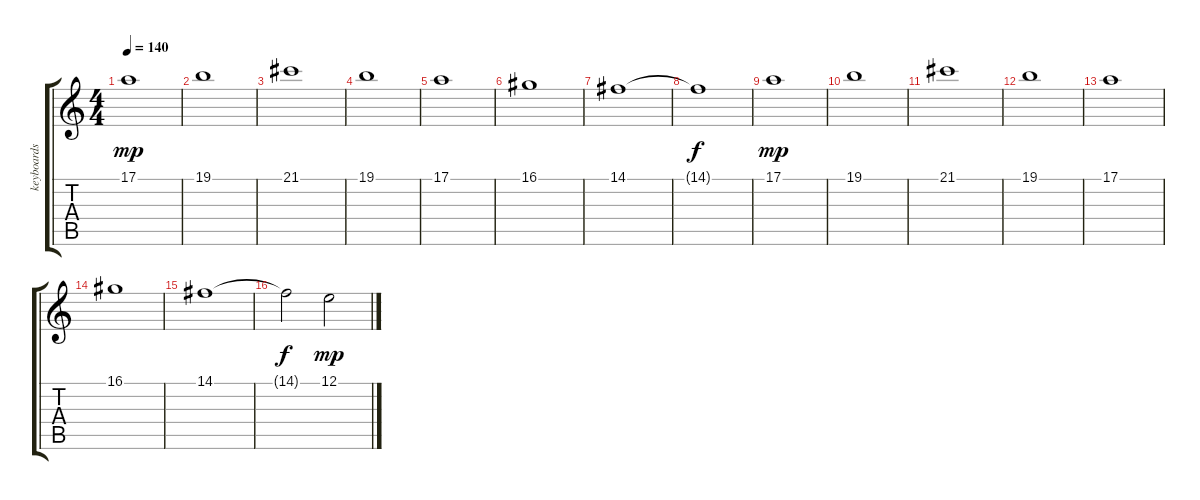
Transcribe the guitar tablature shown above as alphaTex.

\track ("keyboards" "keyboards") {instrument stringensemble1}
\staff {score tabs}
\tuning (E4 B3 G3 D3 A2 E2) {hide}
\ts (4 4)
\tempo 140
\clef g2
\ks c
17.1.1{dy mp} |
19.1.1 |
21.1.1 |
19.1.1 |
17.1.1 |
16.1.1 |
14.1.1 |
14.1{t}.1{dy f} |
17.1.1{dy mp} |
19.1.1 |
21.1.1 |
19.1.1 |
17.1.1 |
16.1.1 |
14.1.1 |
14.1{t}.2{dy f} 12.1.2{dy mp}
